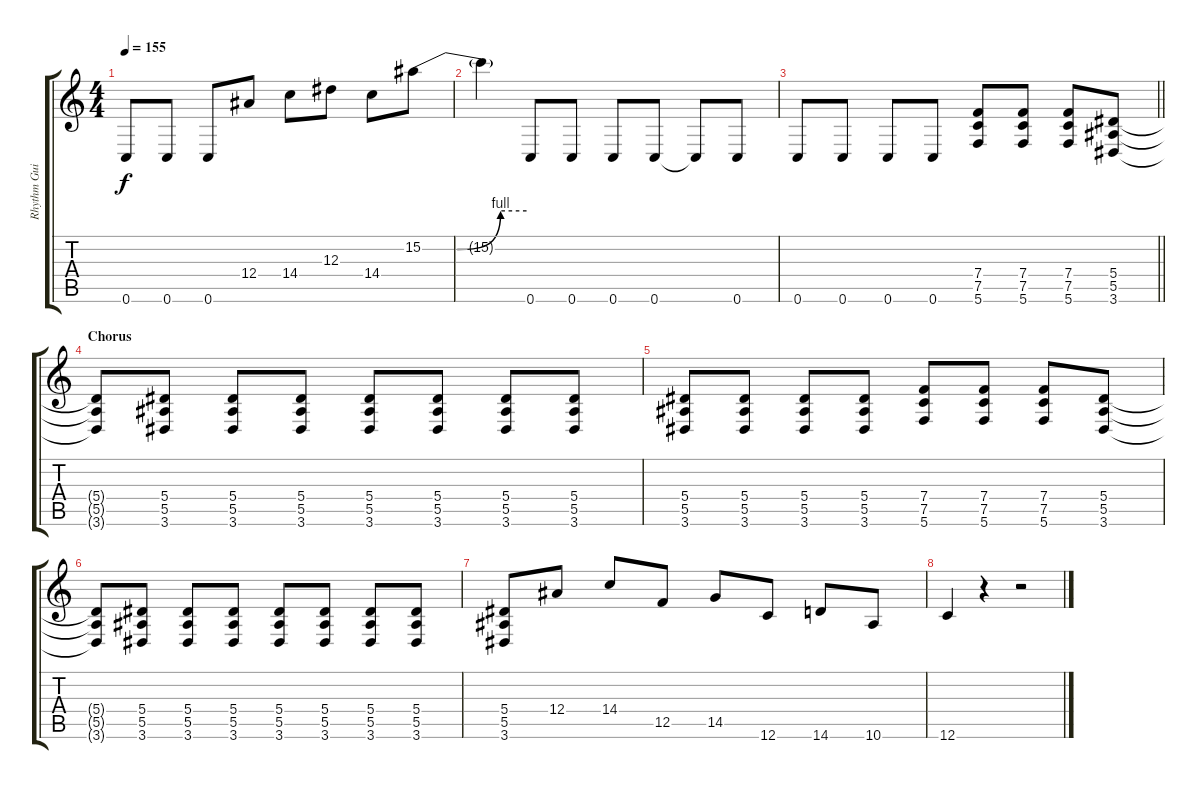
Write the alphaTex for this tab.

\track ("Rhythm Guitar 1 [Josh Homme]" "Rhythm Gui") {instrument overdrivenguitar}
\staff {score tabs}
\tuning (C4 G3 Eb3 Bb2 F2 C2) {hide}
\ts (4 4)
\tempo 155
\clef g2
\ks c
0.6.8{dy f} 0.6.8 0.6.8 12.4.8 14.4.8 12.3.8 14.4.8 15.2{be (custom 0 0 20 0 45 4 60 4)}.8 |
15.2{t}.4 0.6.8 0.6.8 0.6.8 0.6.8 0.6{t}.8 0.6.8 |
\barLineRight lightlight
0.6.8 0.6.8 0.6.8 0.6.8 (7.4 7.5 5.6).8 (7.4 7.5 5.6).8 (7.4 7.5 5.6).8 (5.4 5.5 3.6).8 |
\section ("" "Chorus")
(5.4{t} 5.5{t} 3.6{t}).8 (5.4 5.5 3.6).8 (5.4 5.5 3.6).8 (5.4 5.5 3.6).8 (5.4 5.5 3.6).8 (5.4 5.5 3.6).8 (5.4 5.5 3.6).8 (5.4 5.5 3.6).8 |
(5.4 5.5 3.6).8 (5.4 5.5 3.6).8 (5.4 5.5 3.6).8 (5.4 5.5 3.6).8 (7.4 7.5 5.6).8 (7.4 7.5 5.6).8 (7.4 7.5 5.6).8 (5.4 5.5 3.6).8 |
(5.4{t} 5.5{t} 3.6{t}).8 (5.4 5.5 3.6).8 (5.4 5.5 3.6).8 (5.4 5.5 3.6).8 (5.4 5.5 3.6).8 (5.4 5.5 3.6).8 (5.4 5.5 3.6).8 (5.4 5.5 3.6).8 |
(5.4 5.5 3.6).8 12.4.8 14.4.8 12.5.8 14.5.8 12.6.8 14.6.8 10.6.8 |
12.6.4 r.4 r.2
